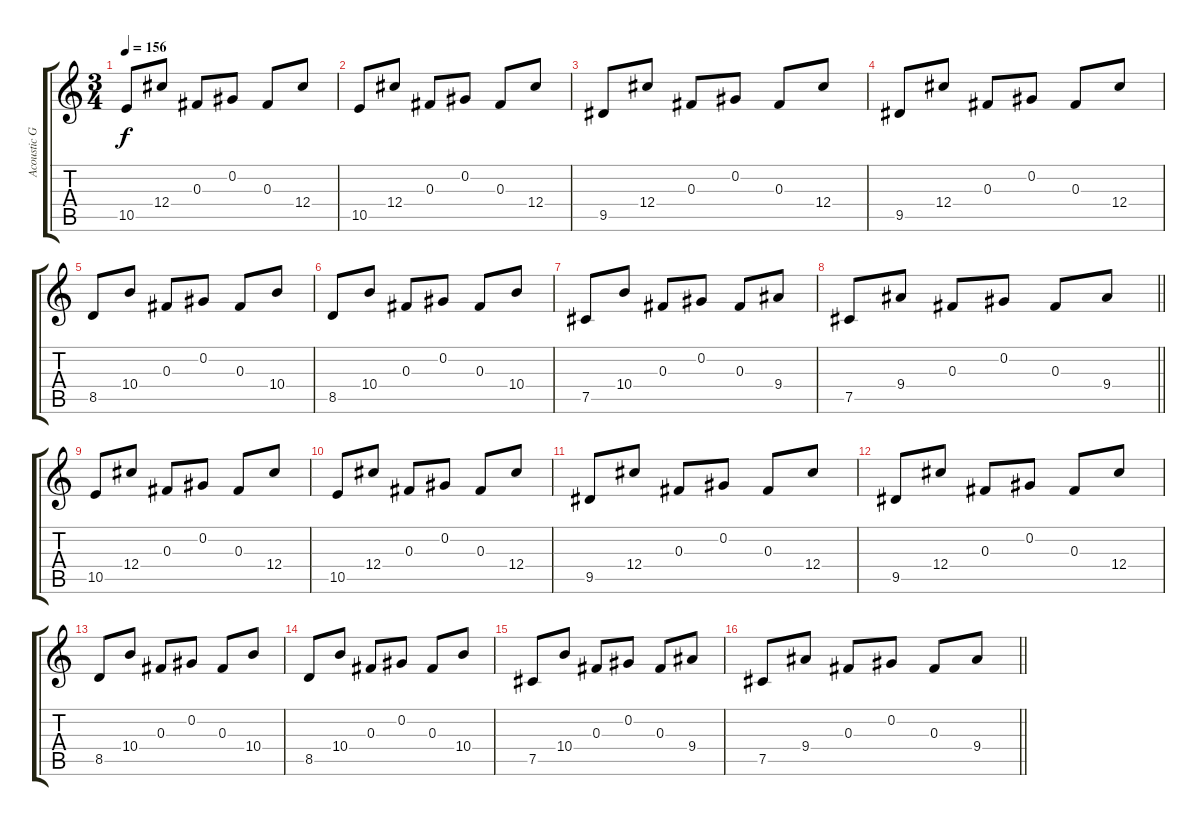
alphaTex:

\track ("Acoustic Guitar" "Acoustic G") {instrument acousticguitarsteel}
\staff {score tabs}
\tuning (Db4 Ab3 Gb3 Db3 Gb2 Db2) {hide}
\ts (3 4)
\tempo 156
\clef g2
\ks c
10.5.8{dy f} 12.4.8 0.3.8 0.2.8 0.3.8 12.4.8 |
10.5.8 12.4.8 0.3.8 0.2.8 0.3.8 12.4.8 |
9.5.8 12.4.8 0.3.8 0.2.8 0.3.8 12.4.8 |
9.5.8 12.4.8 0.3.8 0.2.8 0.3.8 12.4.8 |
8.5.8 10.4.8 0.3.8 0.2.8 0.3.8 10.4.8 |
8.5.8 10.4.8 0.3.8 0.2.8 0.3.8 10.4.8 |
7.5.8 10.4.8 0.3.8 0.2.8 0.3.8 9.4.8 |
\barLineRight lightlight
7.5.8 9.4.8 0.3.8 0.2.8 0.3.8 9.4.8 |
10.5.8 12.4.8 0.3.8 0.2.8 0.3.8 12.4.8 |
10.5.8 12.4.8 0.3.8 0.2.8 0.3.8 12.4.8 |
9.5.8 12.4.8 0.3.8 0.2.8 0.3.8 12.4.8 |
9.5.8 12.4.8 0.3.8 0.2.8 0.3.8 12.4.8 |
8.5.8 10.4.8 0.3.8 0.2.8 0.3.8 10.4.8 |
8.5.8 10.4.8 0.3.8 0.2.8 0.3.8 10.4.8 |
7.5.8 10.4.8 0.3.8 0.2.8 0.3.8 9.4.8 |
\barLineRight lightlight
7.5.8 9.4.8 0.3.8 0.2.8 0.3.8 9.4.8
